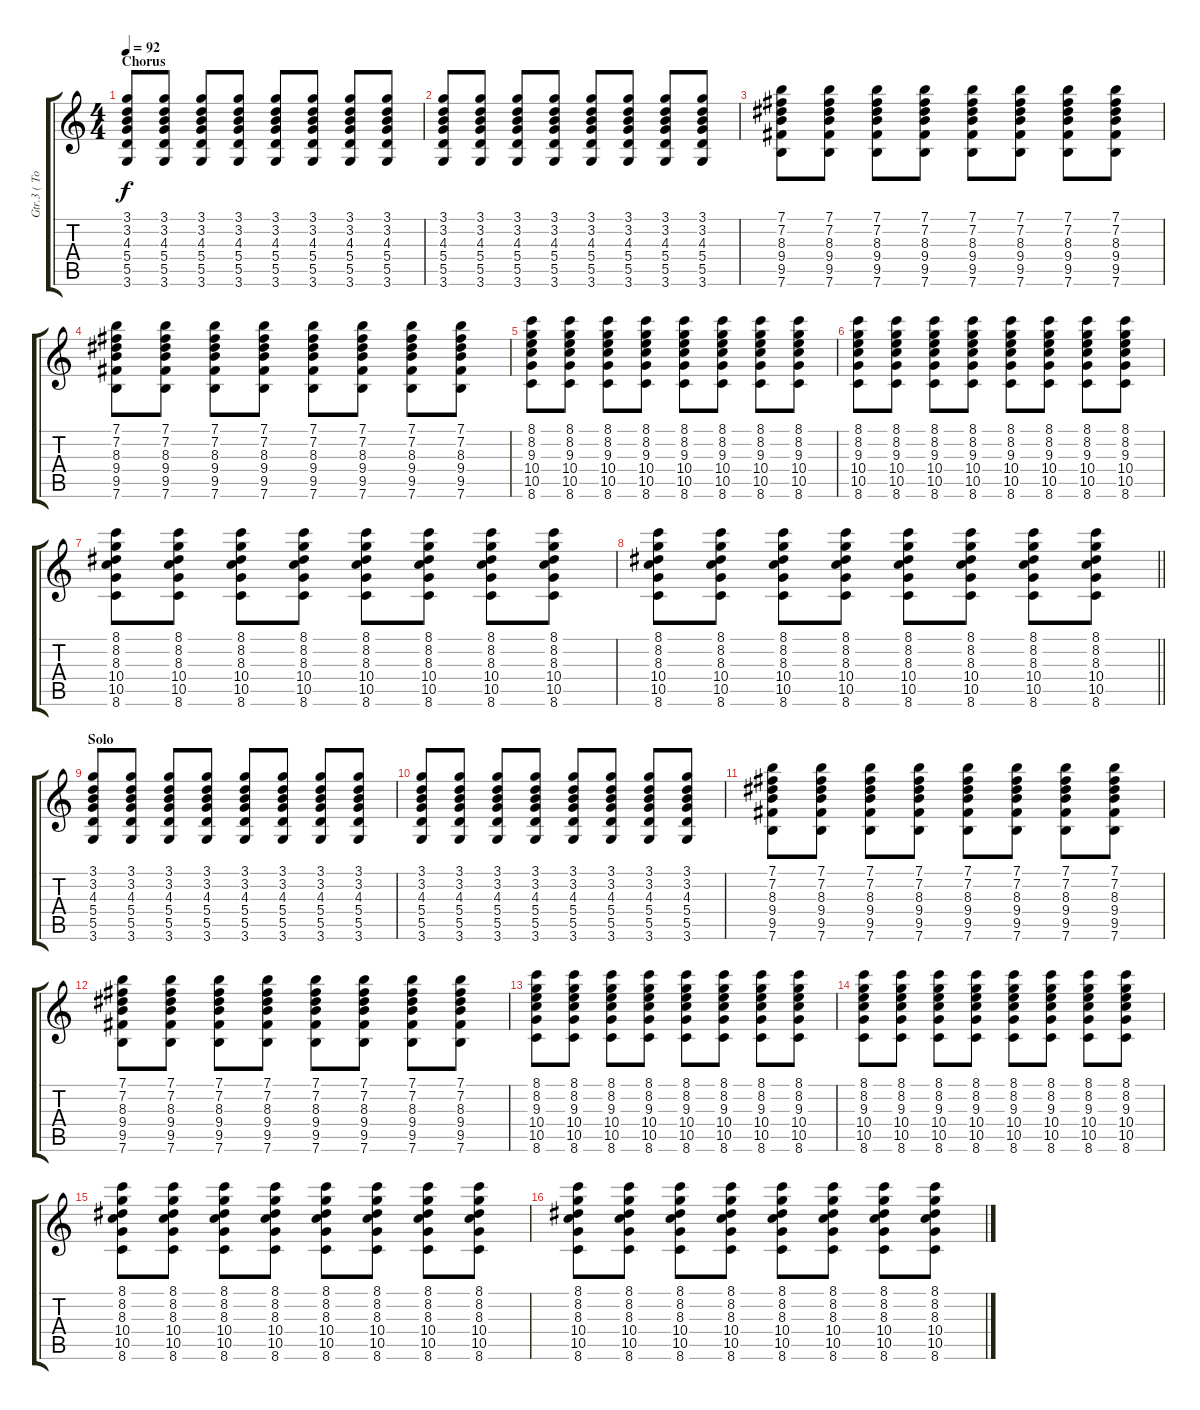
\track ("Gtr.3 ( Tom Yorke )" "Gtr.3 ( To") {instrument electricguitarclean}
\staff {score tabs}
\tuning (E4 B3 G3 D3 A2 E2) {hide}
\ts (4 4)
\section ("" "Chorus")
\tempo 92
\clef g2
\ks c
(3.1 3.2 4.3 5.4 5.5 3.6).8{dy f} (3.1 3.2 4.3 5.4 5.5 3.6).8 (3.1 3.2 4.3 5.4 5.5 3.6).8 (3.1 3.2 4.3 5.4 5.5 3.6).8 (3.1 3.2 4.3 5.4 5.5 3.6).8 (3.1 3.2 4.3 5.4 5.5 3.6).8 (3.1 3.2 4.3 5.4 5.5 3.6).8 (3.1 3.2 4.3 5.4 5.5 3.6).8 |
(3.1 3.2 4.3 5.4 5.5 3.6).8 (3.1 3.2 4.3 5.4 5.5 3.6).8 (3.1 3.2 4.3 5.4 5.5 3.6).8 (3.1 3.2 4.3 5.4 5.5 3.6).8 (3.1 3.2 4.3 5.4 5.5 3.6).8 (3.1 3.2 4.3 5.4 5.5 3.6).8 (3.1 3.2 4.3 5.4 5.5 3.6).8 (3.1 3.2 4.3 5.4 5.5 3.6).8 |
(7.1 7.2 8.3 9.4 9.5 7.6).8 (7.1 7.2 8.3 9.4 9.5 7.6).8 (7.1 7.2 8.3 9.4 9.5 7.6).8 (7.1 7.2 8.3 9.4 9.5 7.6).8 (7.1 7.2 8.3 9.4 9.5 7.6).8 (7.1 7.2 8.3 9.4 9.5 7.6).8 (7.1 7.2 8.3 9.4 9.5 7.6).8 (7.1 7.2 8.3 9.4 9.5 7.6).8 |
(7.1 7.2 8.3 9.4 9.5 7.6).8 (7.1 7.2 8.3 9.4 9.5 7.6).8 (7.1 7.2 8.3 9.4 9.5 7.6).8 (7.1 7.2 8.3 9.4 9.5 7.6).8 (7.1 7.2 8.3 9.4 9.5 7.6).8 (7.1 7.2 8.3 9.4 9.5 7.6).8 (7.1 7.2 8.3 9.4 9.5 7.6).8 (7.1 7.2 8.3 9.4 9.5 7.6).8 |
(8.1 8.2 9.3 10.4 10.5 8.6).8 (8.1 8.2 9.3 10.4 10.5 8.6).8 (8.1 8.2 9.3 10.4 10.5 8.6).8 (8.1 8.2 9.3 10.4 10.5 8.6).8 (8.1 8.2 9.3 10.4 10.5 8.6).8 (8.1 8.2 9.3 10.4 10.5 8.6).8 (8.1 8.2 9.3 10.4 10.5 8.6).8 (8.1 8.2 9.3 10.4 10.5 8.6).8 |
(8.1 8.2 9.3 10.4 10.5 8.6).8 (8.1 8.2 9.3 10.4 10.5 8.6).8 (8.1 8.2 9.3 10.4 10.5 8.6).8 (8.1 8.2 9.3 10.4 10.5 8.6).8 (8.1 8.2 9.3 10.4 10.5 8.6).8 (8.1 8.2 9.3 10.4 10.5 8.6).8 (8.1 8.2 9.3 10.4 10.5 8.6).8 (8.1 8.2 9.3 10.4 10.5 8.6).8 |
(8.1 8.2 8.3 10.4 10.5 8.6).8 (8.1 8.2 8.3 10.4 10.5 8.6).8 (8.1 8.2 8.3 10.4 10.5 8.6).8 (8.1 8.2 8.3 10.4 10.5 8.6).8 (8.1 8.2 8.3 10.4 10.5 8.6).8 (8.1 8.2 8.3 10.4 10.5 8.6).8 (8.1 8.2 8.3 10.4 10.5 8.6).8 (8.1 8.2 8.3 10.4 10.5 8.6).8 |
\barLineRight lightlight
(8.1 8.2 8.3 10.4 10.5 8.6).8 (8.1 8.2 8.3 10.4 10.5 8.6).8 (8.1 8.2 8.3 10.4 10.5 8.6).8 (8.1 8.2 8.3 10.4 10.5 8.6).8 (8.1 8.2 8.3 10.4 10.5 8.6).8 (8.1 8.2 8.3 10.4 10.5 8.6).8 (8.1 8.2 8.3 10.4 10.5 8.6).8 (8.1 8.2 8.3 10.4 10.5 8.6).8 |
\section ("" "Solo")
(3.1 3.2 4.3 5.4 5.5 3.6).8 (3.1 3.2 4.3 5.4 5.5 3.6).8 (3.1 3.2 4.3 5.4 5.5 3.6).8 (3.1 3.2 4.3 5.4 5.5 3.6).8 (3.1 3.2 4.3 5.4 5.5 3.6).8 (3.1 3.2 4.3 5.4 5.5 3.6).8 (3.1 3.2 4.3 5.4 5.5 3.6).8 (3.1 3.2 4.3 5.4 5.5 3.6).8 |
(3.1 3.2 4.3 5.4 5.5 3.6).8 (3.1 3.2 4.3 5.4 5.5 3.6).8 (3.1 3.2 4.3 5.4 5.5 3.6).8 (3.1 3.2 4.3 5.4 5.5 3.6).8 (3.1 3.2 4.3 5.4 5.5 3.6).8 (3.1 3.2 4.3 5.4 5.5 3.6).8 (3.1 3.2 4.3 5.4 5.5 3.6).8 (3.1 3.2 4.3 5.4 5.5 3.6).8 |
(7.1 7.2 8.3 9.4 9.5 7.6).8 (7.1 7.2 8.3 9.4 9.5 7.6).8 (7.1 7.2 8.3 9.4 9.5 7.6).8 (7.1 7.2 8.3 9.4 9.5 7.6).8 (7.1 7.2 8.3 9.4 9.5 7.6).8 (7.1 7.2 8.3 9.4 9.5 7.6).8 (7.1 7.2 8.3 9.4 9.5 7.6).8 (7.1 7.2 8.3 9.4 9.5 7.6).8 |
(7.1 7.2 8.3 9.4 9.5 7.6).8 (7.1 7.2 8.3 9.4 9.5 7.6).8 (7.1 7.2 8.3 9.4 9.5 7.6).8 (7.1 7.2 8.3 9.4 9.5 7.6).8 (7.1 7.2 8.3 9.4 9.5 7.6).8 (7.1 7.2 8.3 9.4 9.5 7.6).8 (7.1 7.2 8.3 9.4 9.5 7.6).8 (7.1 7.2 8.3 9.4 9.5 7.6).8 |
(8.1 8.2 9.3 10.4 10.5 8.6).8 (8.1 8.2 9.3 10.4 10.5 8.6).8 (8.1 8.2 9.3 10.4 10.5 8.6).8 (8.1 8.2 9.3 10.4 10.5 8.6).8 (8.1 8.2 9.3 10.4 10.5 8.6).8 (8.1 8.2 9.3 10.4 10.5 8.6).8 (8.1 8.2 9.3 10.4 10.5 8.6).8 (8.1 8.2 9.3 10.4 10.5 8.6).8 |
(8.1 8.2 9.3 10.4 10.5 8.6).8 (8.1 8.2 9.3 10.4 10.5 8.6).8 (8.1 8.2 9.3 10.4 10.5 8.6).8 (8.1 8.2 9.3 10.4 10.5 8.6).8 (8.1 8.2 9.3 10.4 10.5 8.6).8 (8.1 8.2 9.3 10.4 10.5 8.6).8 (8.1 8.2 9.3 10.4 10.5 8.6).8 (8.1 8.2 9.3 10.4 10.5 8.6).8 |
(8.1 8.2 8.3 10.4 10.5 8.6).8 (8.1 8.2 8.3 10.4 10.5 8.6).8 (8.1 8.2 8.3 10.4 10.5 8.6).8 (8.1 8.2 8.3 10.4 10.5 8.6).8 (8.1 8.2 8.3 10.4 10.5 8.6).8 (8.1 8.2 8.3 10.4 10.5 8.6).8 (8.1 8.2 8.3 10.4 10.5 8.6).8 (8.1 8.2 8.3 10.4 10.5 8.6).8 |
(8.1 8.2 8.3 10.4 10.5 8.6).8 (8.1 8.2 8.3 10.4 10.5 8.6).8 (8.1 8.2 8.3 10.4 10.5 8.6).8 (8.1 8.2 8.3 10.4 10.5 8.6).8 (8.1 8.2 8.3 10.4 10.5 8.6).8 (8.1 8.2 8.3 10.4 10.5 8.6).8 (8.1 8.2 8.3 10.4 10.5 8.6).8 (8.1 8.2 8.3 10.4 10.5 8.6).8
